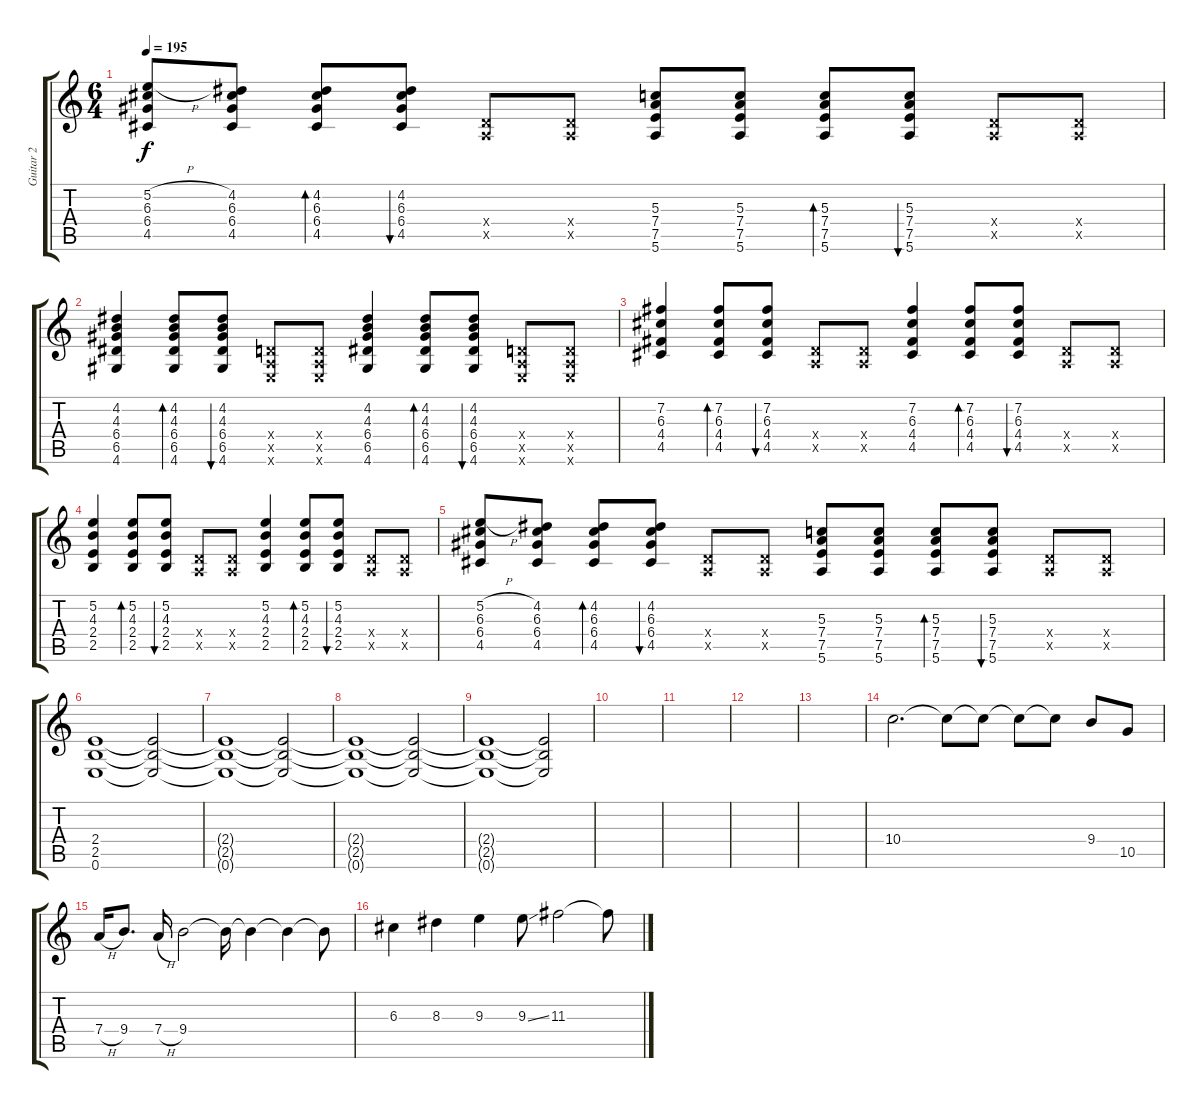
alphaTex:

\track ("Guitar 2" "Guitar 2") {instrument distortionguitar}
\staff {score tabs}
\tuning (E4 B3 G3 D3 A2 E2) {hide}
\ts (6 4)
\tempo 195
\clef g2
\ks c
(5.2{h} 6.3 6.4 4.5).8{dy f} (4.2 6.3 6.4 4.5).8 (4.2 6.3 6.4 4.5).8{bd 60} (4.2 6.3 6.4 4.5).8{bu 60} (0.4{x} 0.5{x}).8 (0.4{x} 0.5{x}).8 (5.3 7.4 7.5 5.6).8 (5.3 7.4 7.5 5.6).8 (5.3 7.4 7.5 5.6).8{bd 60} (5.3 7.4 7.5 5.6).8{bu 60} (0.4{x} 0.5{x}).8 (0.4{x} 0.5{x}).8 |
(4.2 4.3 6.4 6.5 4.6).4 (4.2 4.3 6.4 6.5 4.6).8{bd 60} (4.2 4.3 6.4 6.5 4.6).8{bu 60} (0.4{x} 0.5{x} 0.6{x}).8 (0.4{x} 0.5{x} 0.6{x}).8 (4.2 4.3 6.4 6.5 4.6).4 (4.2 4.3 6.4 6.5 4.6).8{bd 60} (4.2 4.3 6.4 6.5 4.6).8{bu 60} (0.4{x} 0.5{x} 0.6{x}).8 (0.4{x} 0.5{x} 0.6{x}).8 |
(7.2 6.3 4.4 4.5).4 (7.2 6.3 4.4 4.5).8{bd 60} (7.2 6.3 4.4 4.5).8{bu 60} (0.4{x} 0.5{x}).8 (0.4{x} 0.5{x}).8 (7.2 6.3 4.4 4.5).4 (7.2 6.3 4.4 4.5).8{bd 60} (7.2 6.3 4.4 4.5).8{bu 60} (0.4{x} 0.5{x}).8 (0.4{x} 0.5{x}).8 |
(5.2 4.3 2.4 2.5).4 (5.2 4.3 2.4 2.5).8{bd 60} (5.2 4.3 2.4 2.5).8{bu 60} (0.4{x} 0.5{x}).8 (0.4{x} 0.5{x}).8 (5.2 4.3 2.4 2.5).4 (5.2 4.3 2.4 2.5).8{bd 60} (5.2 4.3 2.4 2.5).8{bu 60} (0.4{x} 0.5{x}).8 (0.4{x} 0.5{x}).8 |
(5.2{h} 6.3 6.4 4.5).8 (4.2 6.3 6.4 4.5).8 (4.2 6.3 6.4 4.5).8{bd 60} (4.2 6.3 6.4 4.5).8{bu 60} (0.4{x} 0.5{x}).8 (0.4{x} 0.5{x}).8 (5.3 7.4 7.5 5.6).8 (5.3 7.4 7.5 5.6).8 (5.3 7.4 7.5 5.6).8{bd 60} (5.3 7.4 7.5 5.6).8{bu 60} (0.4{x} 0.5{x}).8 (0.4{x} 0.5{x}).8 |
(2.4 2.5 0.6).1 (2.4{t} 2.5{t} 0.6{t}).2 |
(2.4{t} 2.5{t} 0.6{t}).1 (2.4{t} 2.5{t} 0.6{t}).2 |
(2.4{t} 2.5{t} 0.6{t}).1 (2.4{t} 2.5{t} 0.6{t}).2 |
(2.4{t} 2.5{t} 0.6{t}).1 (2.4{t} 2.5{t} 0.6{t}).2 |
|
|
|
|
10.4.2{d balance 10 instrument electricguitarjazz} 10.4{t}.8 10.4{t}.8 10.4{t}.8 10.4{t}.8 9.4.8 10.5.8 |
7.4{h}.16 9.4.8{d} 7.4{h}.16 9.4.2 9.4{t}.16 9.4{t}.4 9.4{t}.4 9.4{t}.8 |
6.3.4 8.3.4 9.3.4 9.3{ss}.8 11.3.2 11.3{t}.8
